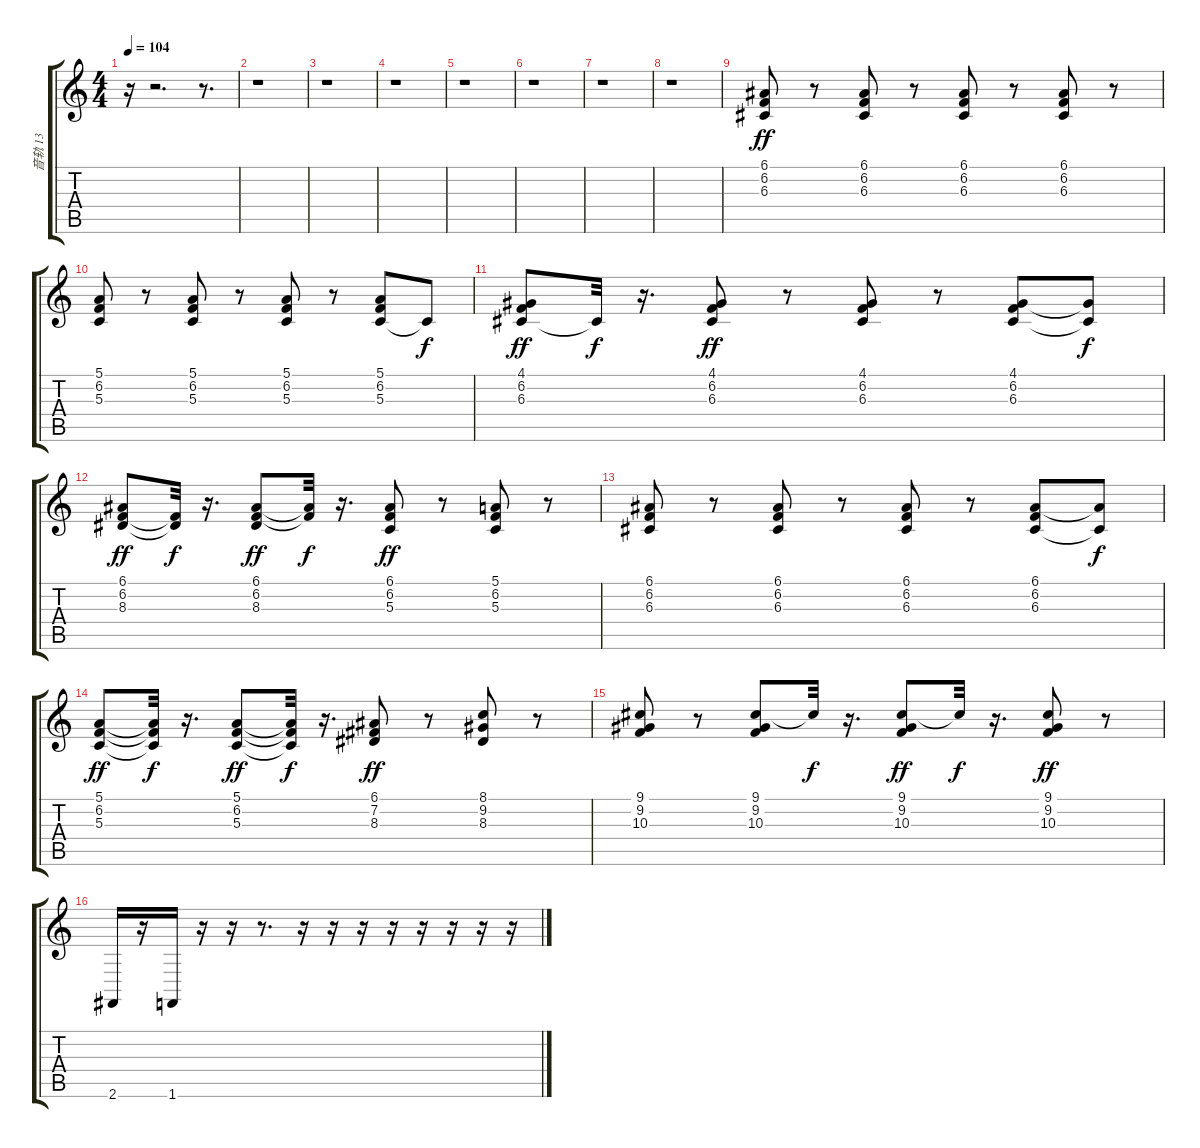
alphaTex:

\track ("音轨 13" "音轨 13") {instrument brightacousticpiano}
\staff {score tabs}
\tuning (E4 B3 G3 D3 A2 E2) {hide}
\ts (4 4)
\tempo 104
\clef g2
\ks c
r.16{dy ff} r.2{d} r.8{d} |
r.1 |
r.1 |
r.1 |
r.1 |
r.1 |
r.1 |
r.1 |
(6.1 6.2 6.3).8 r.8 (6.1 6.2 6.3).8 r.8 (6.1 6.2 6.3).8 r.8 (6.1 6.2 6.3).8 r.8 |
(5.1 6.2 5.3).8 r.8 (5.1 6.2 5.3).8 r.8 (5.1 6.2 5.3).8 r.8 (5.1 6.2 5.3).8 5.3{t}.8{dy f} |
(4.1 6.2 6.3).8{dy ff} 6.3{t}.32{dy f} r.16{d} (4.1 6.2 6.3).8{dy ff} r.8 (4.1 6.2 6.3).8 r.8 (4.1 6.2 6.3).8 (4.1{t} 6.3{t}).8{dy f} |
(6.1 6.2 8.3).8{dy ff} (6.2{t} 8.3{t}).32{dy f} r.16{d} (6.1 6.2 8.3).8{dy ff} (6.1{t} 6.2{t}).32{dy f} r.16{d} (6.1 6.2 5.3).8{dy ff} r.8 (5.1 6.2 5.3).8 r.8 |
(6.1 6.2 6.3).8 r.8 (6.1 6.2 6.3).8 r.8 (6.1 6.2 6.3).8 r.8 (6.1 6.2 6.3).8 (6.1{t} 6.3{t}).8{dy f} |
(5.1 6.2 5.3).8{dy ff} (5.1{t} 6.2{t} 5.3{t}).32{dy f} r.16{d} (5.1 6.2 5.3).8{dy ff} (5.1{t} 6.2{t} 5.3{t}).32{dy f} r.16{d} (6.1 7.2 8.3).8{dy ff} r.8 (8.1 9.2 8.3).8 r.8 |
(9.1 9.2 10.3).8 r.8 (9.1 9.2 10.3).8 9.1{t}.32{dy f} r.16{d} (9.1 9.2 10.3).8{dy ff} 9.1{t}.32{dy f} r.16{d} (9.1 9.2 10.3).8{dy ff} r.8 |
2.6.16 r.16 1.6.16 r.16 r.16 r.8{d} r.16 r.16 r.16 r.16 r.16 r.16 r.16 r.16
